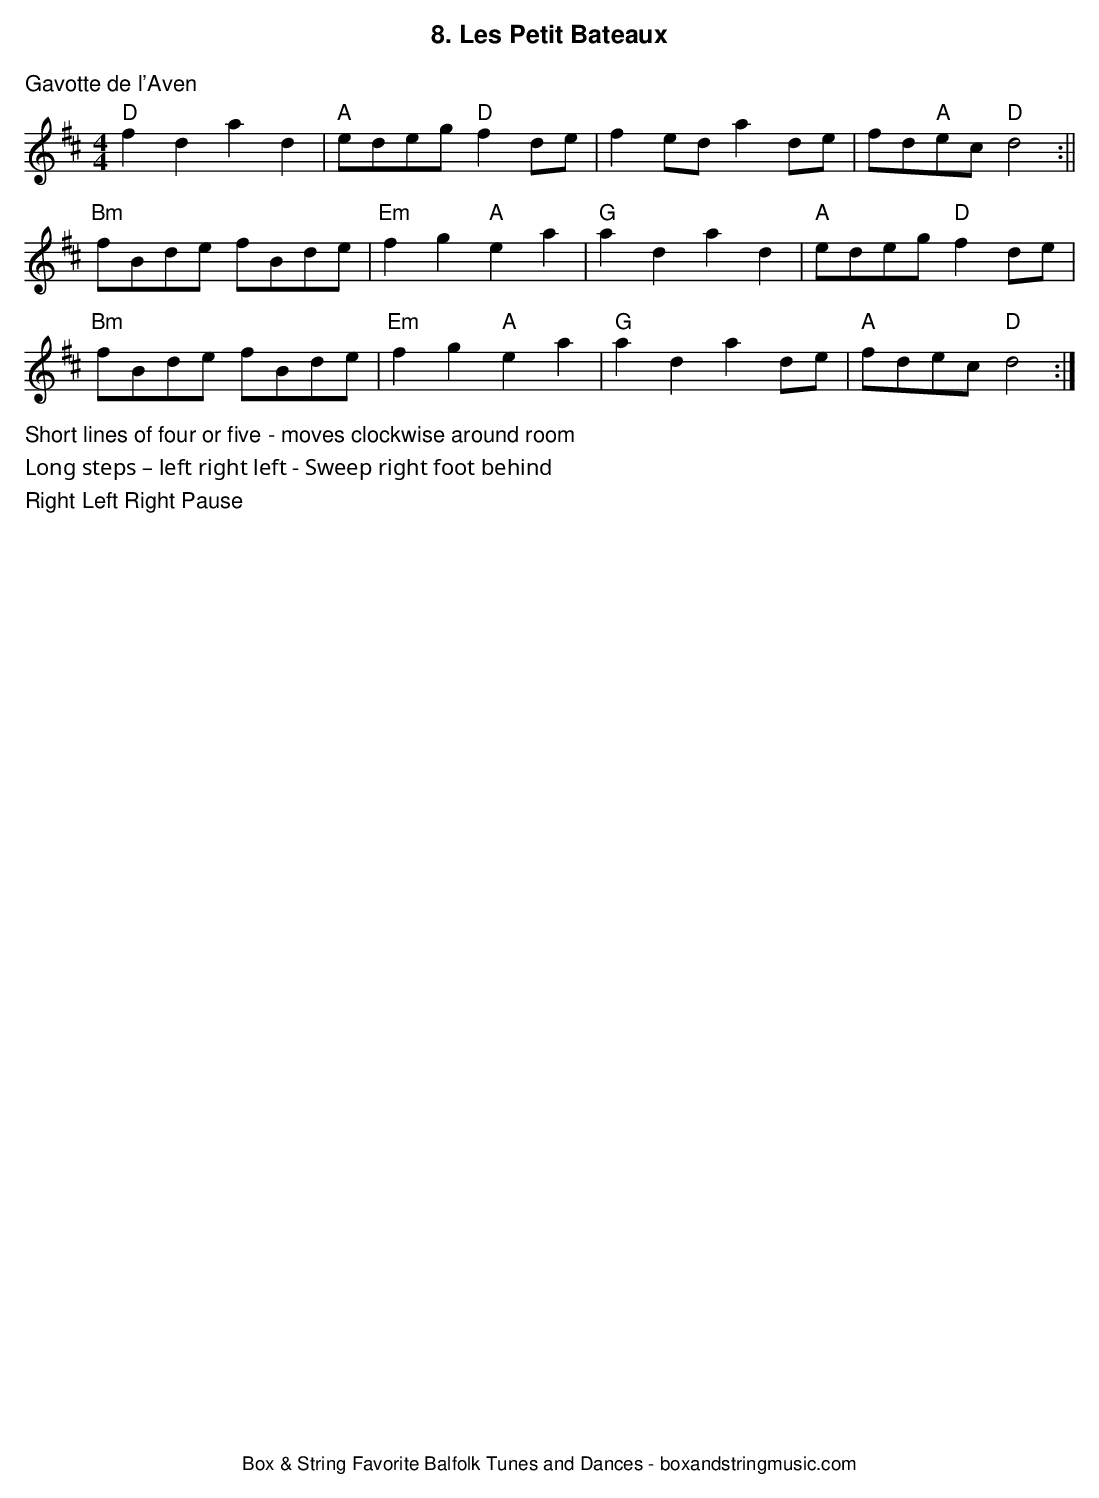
X:1
T:8. Les Petit Bateaux
M:4/4
L:1/8
K:D
%%text Gavotte de l'Aven
"D"f2d2a2d2|"A"edeg "D"f2de|f2ed a2de|fd"A"ec "D"d4:||
"Bm"fBde fBde|"Em"f2g2"A"e2a2|"G"a2d2a2d2|"A"edeg"D"f2de|
"Bm"fBde fBde|"Em"f2g2"A"e2a2|"G"a2d2a2de|"A"fdec"D"d4:|
